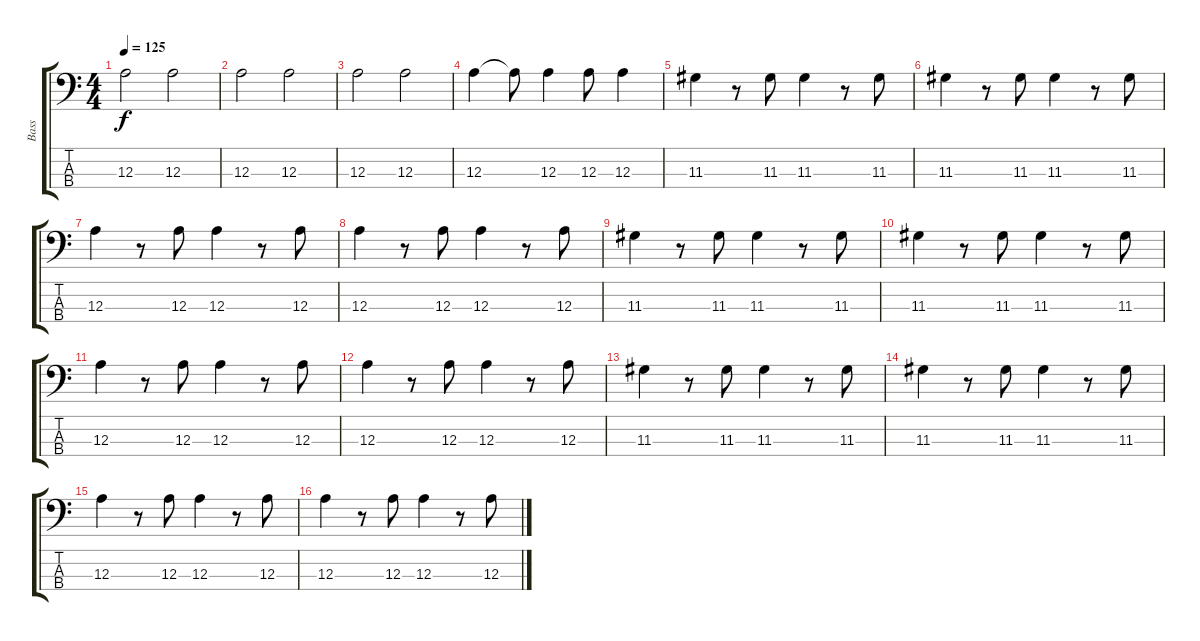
\track ("Bass" "Bass") {instrument electricbassfinger}
\staff {score tabs}
\tuning (G2 D2 A1 E1) {hide}
\ts (4 4)
\tempo 125
\clef f4
\ks c
12.3.2{dy f} 12.3.2 |
12.3.2 12.3.2 |
12.3.2 12.3.2 |
12.3.4 12.3{t}.8 12.3.4 12.3.8 12.3.4 |
11.3.4 r.8 11.3.8 11.3.4 r.8 11.3.8 |
11.3.4 r.8 11.3.8 11.3.4 r.8 11.3.8 |
12.3.4 r.8 12.3.8 12.3.4 r.8 12.3.8 |
12.3.4 r.8 12.3.8 12.3.4 r.8 12.3.8 |
11.3.4 r.8 11.3.8 11.3.4 r.8 11.3.8 |
11.3.4 r.8 11.3.8 11.3.4 r.8 11.3.8 |
12.3.4 r.8 12.3.8 12.3.4 r.8 12.3.8 |
12.3.4 r.8 12.3.8 12.3.4 r.8 12.3.8 |
11.3.4 r.8 11.3.8 11.3.4 r.8 11.3.8 |
11.3.4 r.8 11.3.8 11.3.4 r.8 11.3.8 |
12.3.4 r.8 12.3.8 12.3.4 r.8 12.3.8 |
12.3.4 r.8 12.3.8 12.3.4 r.8 12.3.8
